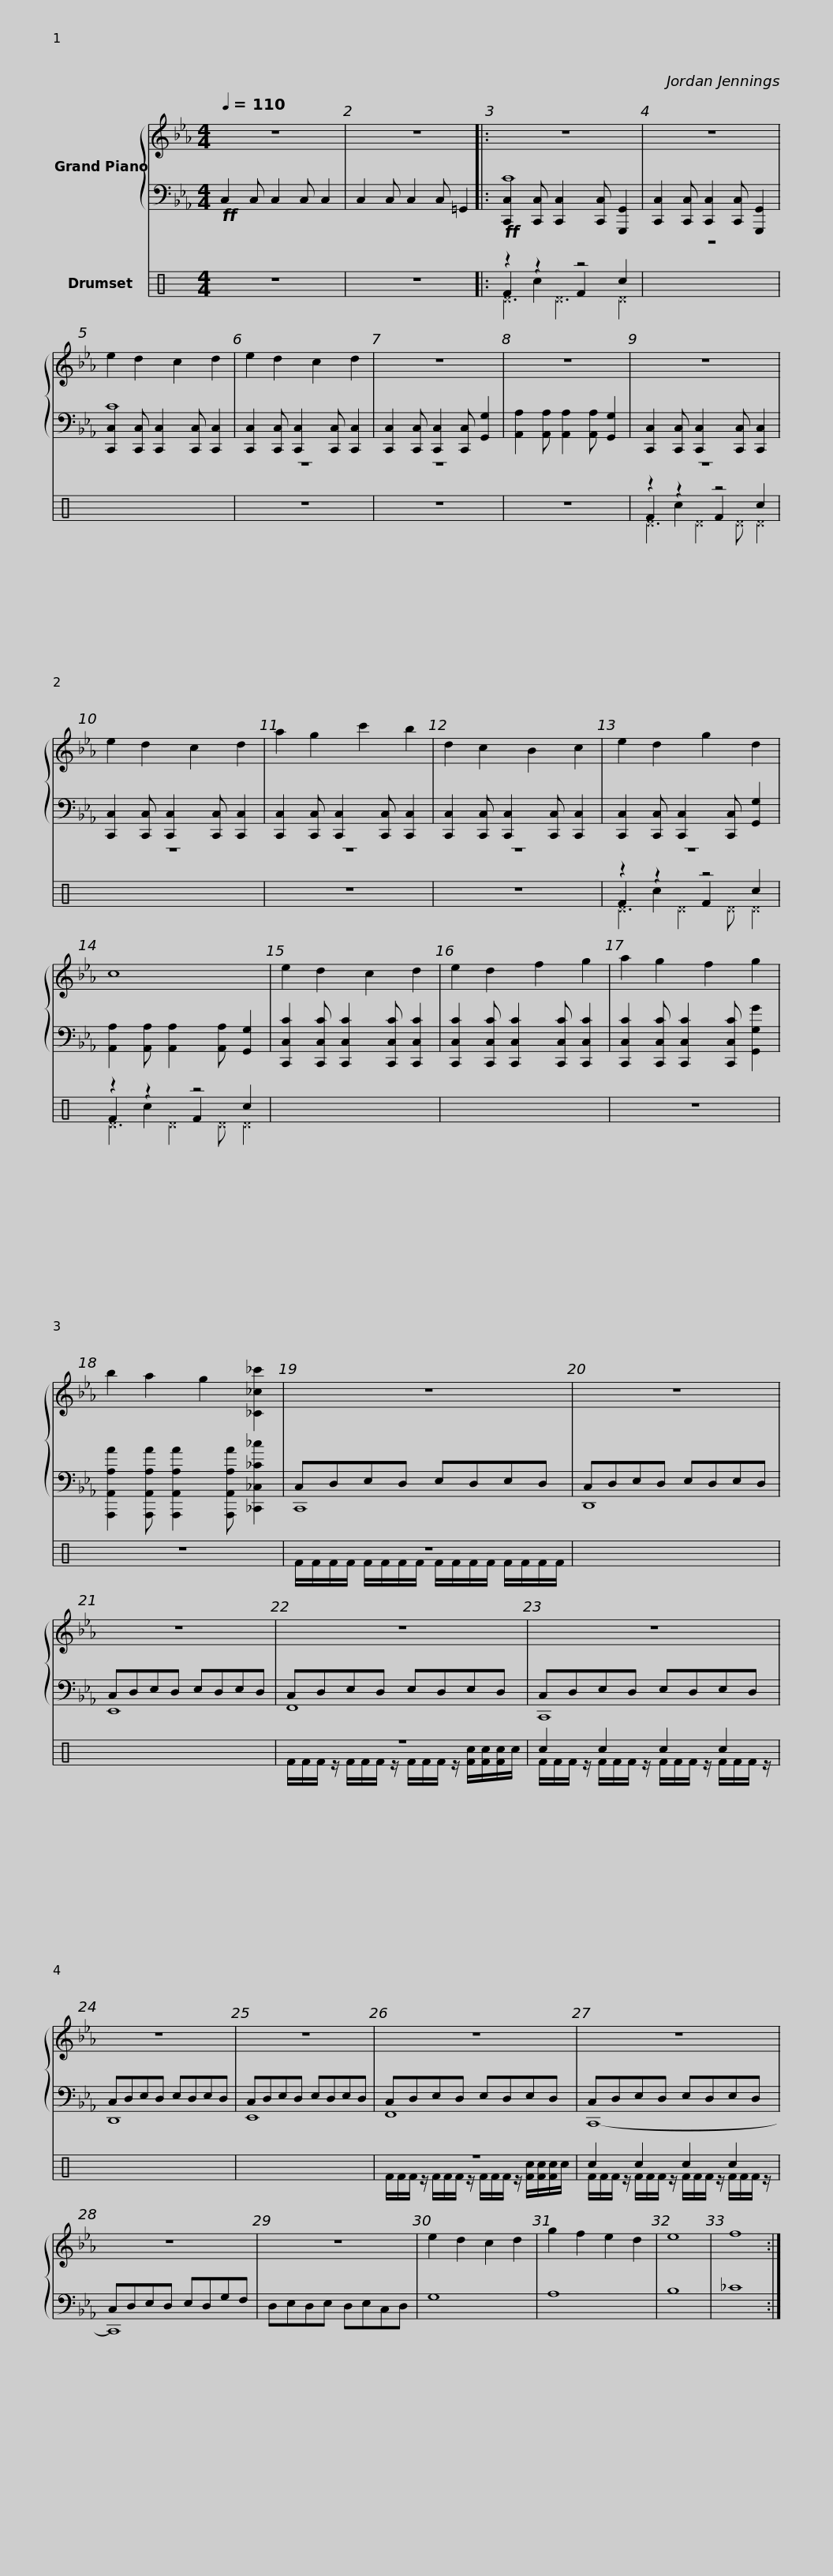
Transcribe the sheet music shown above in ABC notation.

X:1
%%score { 1 | ( 2 3 ) } ( 4 5 6 )
L:1/8
Q:1/4=110
M:4/4
I:linebreak $
K:Eb
V:1 treble
V:2 bass
V:3 bass
V:4 perc
K:none
V:5 perc
K:none
V:6 perc
K:none
V:1
 z8 | z8 |: z8 | z8 | e2 d2 c2 d2 |$ %5
 e2 d2 c2 d2 | z8 | z8 | z8 | e2 d2 c2 d2 |$ %10
 a2 g2 c'2 b2 | d2 c2 B2 c2 | e2 d2 g2 d2 | c8 | e2 d2 c2 d2 |$ %15
 e2 d2 f2 g2 | a2 g2 f2 g2 | b2 a2 g2 [_C_c_c']2 | z8 |$ z8 | %20
 z8 | z8 |$ z8 | z8 | z8 |$ %25
 z8 | z8 | z8 |$ z8 | e2 d2 c2 d2 | %30
 g2 f2 e2 d2 | e8 | f8 :| %33
V:2
!ff! C,2 C, C,2 C, C,2 | C,2 C, C,2 C, =G,,2 |: [C,,C,]2 [C,,C,] [C,,C,]2 [C,,C,] [G,,,G,,]2 | [C,,C,]2 [C,,C,] [C,,C,]2 [C,,C,] [G,,,G,,]2 | [C,,C,]2 [C,,C,] [C,,C,]2 [C,,C,] [C,,C,]2 |$ %5
 [C,,C,]2 [C,,C,] [C,,C,]2 [C,,C,] [C,,C,]2 | [C,,C,]2 [C,,C,] [C,,C,]2 [C,,C,] [G,,G,]2 | [A,,A,]2 [A,,A,] [A,,A,]2 [A,,A,] [G,,G,]2 | [C,,C,]2 [C,,C,] [C,,C,]2 [C,,C,] [C,,C,]2 | [C,,C,]2 [C,,C,] [C,,C,]2 [C,,C,] [C,,C,]2 |$ %10
 [C,,C,]2 [C,,C,] [C,,C,]2 [C,,C,] [C,,C,]2 | [C,,C,]2 [C,,C,] [C,,C,]2 [C,,C,] [C,,C,]2 | [C,,C,]2 [C,,C,] [C,,C,]2 [C,,C,] [G,,G,]2 | [A,,A,]2 [A,,A,] [A,,A,]2 [A,,A,] [G,,G,]2 | [C,,C,C]2 [C,,C,C] [C,,C,C]2 [C,,C,C] [C,,C,C]2 |$ %15
 [C,,C,C]2 [C,,C,C] [C,,C,C]2 [C,,C,C] [C,,C,C]2 | [C,,C,C]2 [C,,C,C] [C,,C,C]2 [C,,C,C] [G,,G,G]2 | [A,,,A,,A,A]2 [A,,,A,,A,A] [A,,,A,,A,A]2 [A,,,A,,A,A] [_C,,_C,_C_c]2 | C,D,E,D, E,D,E,D, |$ C,D,E,D, E,D,E,D, | %20
 C,D,E,D, E,D,E,D, | C,D,E,D, E,D,E,D, |$ C,D,E,D, E,D,E,D, | C,D,E,D, E,D,E,D, | C,D,E,D, E,D,E,D, |$ %25
 C,D,E,D, E,D,E,D, | C,D,E,D, E,D,E,D, | C,D,E,D, E,D,G,F, |$ D,E,D,E, D,E,C,D, | G,8 | %30
 A,8 | B,8 | _C8 :| %33
V:3
 x8 | x8 |: C8 | z8 | C8 |$ %5
 z8 | z8 | x8 | z8 | z8 |$ %10
 z8 | z8 | z8 | x8 | x8 |$ %15
 x8 | x8 | x8 | C,,8 |$ D,,8 | %20
 E,,8 | F,,8 |$ C,,8 | D,,8 | E,,8 |$ %25
 F,,8 | C,,8- | C,,8 |$ x8 | x8 | %30
 x8 | x8 | x8 :| %33
V:4
[K:C] z8 | z8 |:!ff! z2 z2 z4 | x8 | x8 |$ %5
 z8 | z8 | z8 | z2 z2 z4 | x8 |$ %10
 z8 | z8 | z2 z2 z4 | z2 z2 z4 | x8 |$ %15
 x8 | z8 | z8 | z8 |$ x8 | %20
 x8 | z8 |$ c2 c2 c2 c2 | x8 | x8 |$ %25
 z8 | c2 c2 c2 c2 | x8 |$ x8 | x8 | %30
 x8 | x8 | x8 :| %33
V:5
[K:C] x8 | x8 |: F2 c2 F2 c2 | x8 | x8 |$ %5
 x8 | x8 | x8 | F2 c2 F2 c2 | x8 |$ %10
 x8 | x8 | F2 c2 F2 c2 | F2 c2 F2 c2 | x8 |$ %15
 x8 | x8 | x8 | F/F/F/F/ F/F/F/F/ F/F/F/F/ F/F/F/F/ |$ x8 | %20
 x8 | F/F/F/ z/ F/F/F/ z/ F/F/F/ z/ [Fc]/[Fc]/[Fc]/c/ |$ F/F/F/ z/ F/F/F/ z/ F/F/F/ z/ F/F/F/ z/ | x8 | x8 |$ %25
 F/F/F/ z/ F/F/F/ z/ F/F/F/ z/ [Fc]/[Fc]/[Fc]/c/ | F/F/F/ z/ F/F/F/ z/ F/F/F/ z/ F/F/F/ z/ | x8 |$ x8 | x8 | %30
 x8 | x8 | x8 :| %33
V:6
[K:C] x8 | x8 |: ^D3 ^D3 ^D2 | x8 | x8 |$ %5
 x8 | x8 | x8 | ^D3 ^D2 ^D ^D2 | x8 |$ %10
 x8 | x8 | ^D3 ^D2 ^D ^D2 | ^D3 ^D2 ^D ^D2 | x8 |$ %15
 x8 | x8 | x8 | x8 |$ x8 | %20
 x8 | x8 |$ x8 | x8 | x8 |$ %25
 x8 | x8 | x8 |$ x8 | x8 | %30
 x8 | x8 | x8 :| %33
